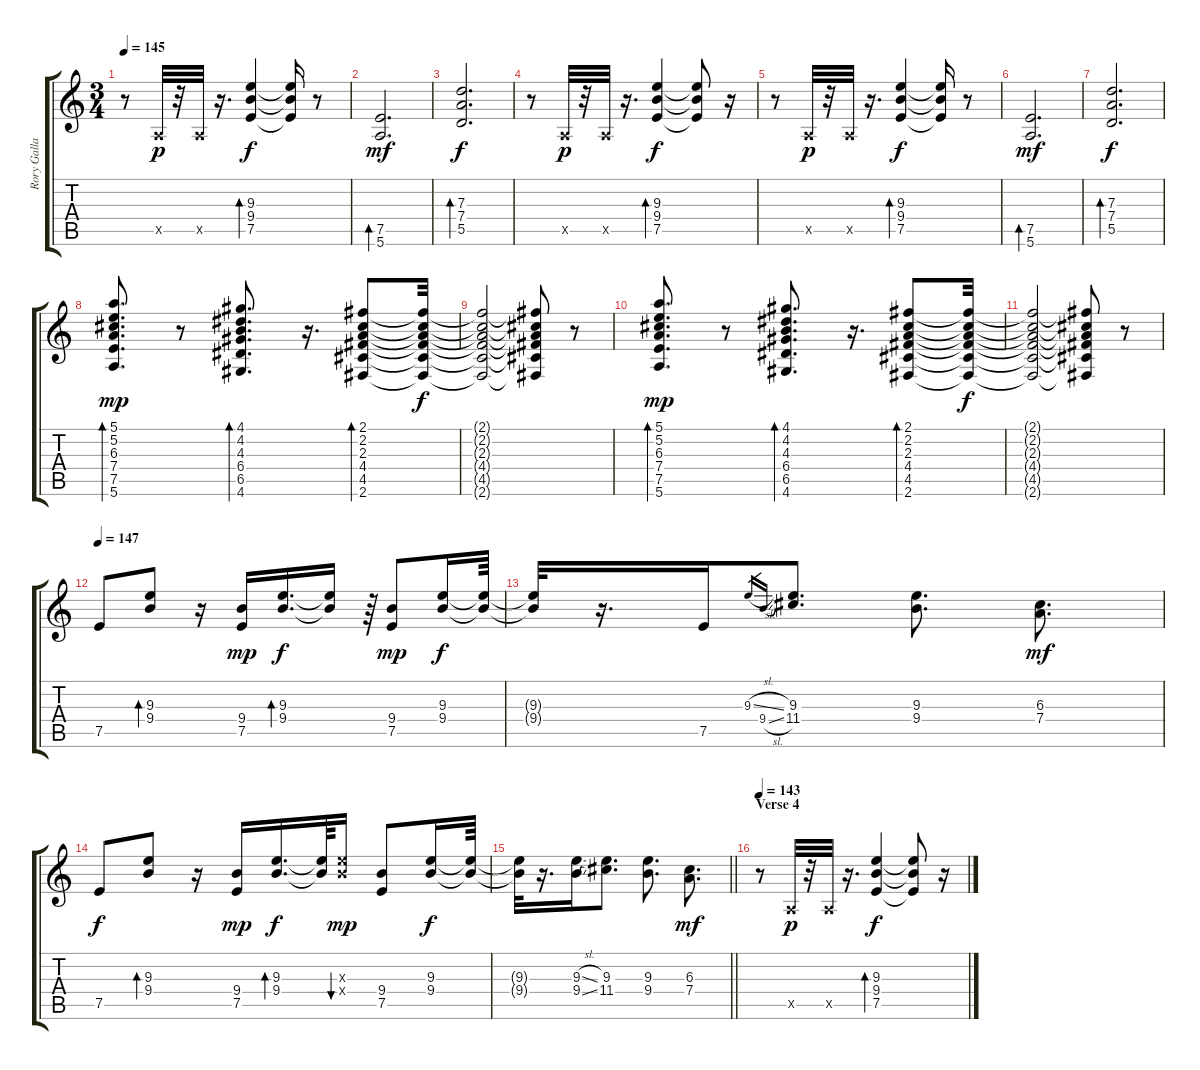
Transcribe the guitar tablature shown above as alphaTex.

\track ("Rory Gallagher (For Sound)" "Rory Galla") {instrument electricguitarclean}
\staff {score tabs}
\tuning (E4 B3 G3 D3 A2 E2) {hide}
\ts (3 4)
\tempo 145
\clef g2
\ks c
r.8{dy f} 0.5{x}.32{dy p} r.32 0.5{x}.32 r.16{d} (9.3 9.4 7.5).4{bd 120 dy f} (9.3{t} 9.4{t} 7.5{t}).16 r.8 |
(7.5 5.6).2{d bd 60 dy mf} |
(7.3 7.4 5.5).2{d bd 60 dy f} |
r.8 0.5{x}.32{dy p} r.32 0.5{x}.32 r.16{d} (9.3 9.4 7.5).4{bd 120 dy f} (9.3{t} 9.4{t} 7.5{t}).8 r.16 |
r.8 0.5{x}.32{dy p} r.32 0.5{x}.32 r.16{d} (9.3 9.4 7.5).4{bd 120 dy f} (9.3{t} 9.4{t} 7.5{t}).16 r.8 |
(7.5 5.6).2{d bd 60 dy mf} |
(7.3 7.4 5.5).2{d bd 60 dy f} |
(5.1 5.2 6.3 7.4 7.5 5.6).8{d bd 60 dy mp} r.8 (4.1 4.2 4.3 6.4 6.5 4.6).8{d bd 60} r.16{d} (2.1 2.2 2.3 4.4 4.5 2.6).8{bd 30} (2.1{t} 2.2{t} 2.3{t} 4.4{t} 4.5{t} 2.6{t}).32{dy f} |
(2.1{t} 2.2{t} 2.3{t} 4.4{t} 4.5{t} 2.6{t}).2 (2.1{t} 2.2{t} 2.3{t} 4.4{t} 4.5{t} 2.6{t}).8 r.8 |
(5.1 5.2 6.3 7.4 7.5 5.6).8{d bd 60 dy mp} r.8 (4.1 4.2 4.3 6.4 6.5 4.6).8{d bd 60} r.16{d} (2.1 2.2 2.3 4.4 4.5 2.6).8{bd 30} (2.1{t} 2.2{t} 2.3{t} 4.4{t} 4.5{t} 2.6{t}).32{dy f} |
(2.1{t} 2.2{t} 2.3{t} 4.4{t} 4.5{t} 2.6{t}).2 (2.1{t} 2.2{t} 2.3{t} 4.4{t} 4.5{t} 2.6{t}).8 r.8 |
\tempo 147
7.5.8 (9.3 9.4).8{bd 120} r.16 (9.4 7.5).16{dy mp} (9.3 9.4).16{d bd 30 dy f} (9.3{t} 9.4{t}).16 r.64 (9.4 7.5).8{dy mp} (9.3 9.4).16{dy f} (9.3{t} 9.4{t}).64 |
(9.3{t} 9.4{t}).32 r.16{d} 7.5.16 9.3{sl}.16{gr} 9.4{sl}.16{gr} (9.3 11.4).8{d} (9.3 9.4).8{d} (6.3 7.4).8{d dy mf} |
7.5.8{dy f} (9.3 9.4).8{bd 120} r.16 (9.4 7.5).16{dy mp} (9.3 9.4).16{d bd 30 dy f} (9.3{t} 9.4{t}).64 (9.3{x} 9.4{x}).16{bu 60 dy mp} (9.4 7.5).8 (9.3 9.4).16{dy f} (9.3{t} 9.4{t}).64 |
\barLineRight lightlight
(9.3{t} 9.4{t}).32 r.16{d} (9.3{sl} 9.4{sl}).16 (9.3 11.4).8{d} (9.3 9.4).8{d} (6.3 7.4).8{d dy mf} |
\section ("" "Verse 4")
\tempo 143
r.8 0.5{x}.32{dy p} r.32 0.5{x}.32 r.16{d} (9.3 9.4 7.5).4{bd 120 dy f} (9.3{t} 9.4{t} 7.5{t}).8 r.16
